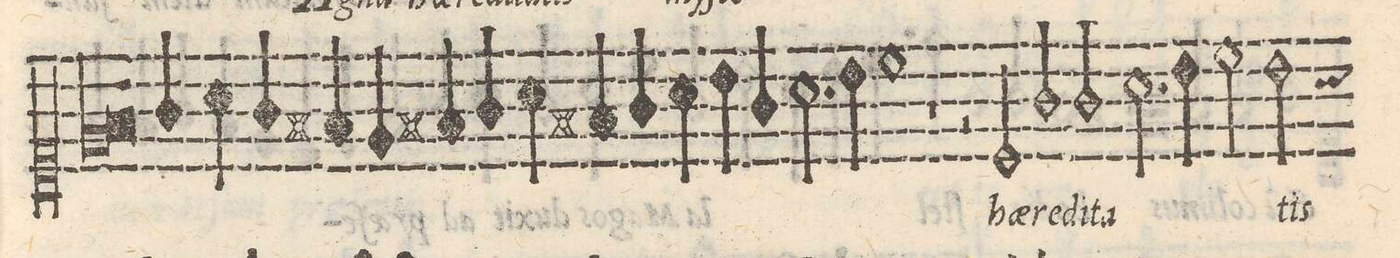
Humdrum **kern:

**kern	**text
*I"CANTO	*
*clefC1	*
*k[]	*
*met(C|)	*
*M2/2	*
=14-	=14-
*lig	*
1e	.
=15-	=15-
3%2f	.
*Xlig	*
3g/	.
=16-	=16-
4a\	.
4g/	.
4f#X/	.
4e/	.
=17-	=17-
4f#X/	.
4g/	.
4a\	.
4f#X/	.
=18-	=18-
4g/	.
4a\	.
4b\	.
4g/	.
=19-	=19-
2.a\	.
4b\	.
=20-	=20-
1cc	.
=21-	=21-
1r	.
=22-	=22-
2r	.
2c/	hae-
=23-	=23-
2g/	-re-
2g/	-di-
=24-	=24-
2.a\	-ta-
4b\	.
=25-	=25-
2cc\	.
*custos:a	*
2b\	-tis
*-	*-
